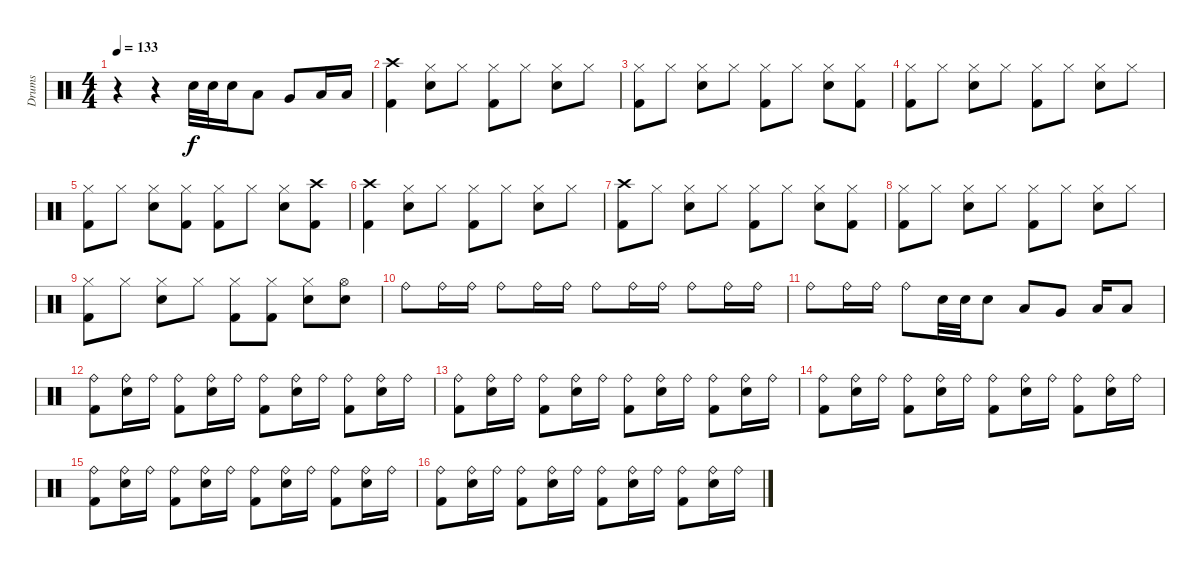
\track ("Drums" "Drums") {instrument percussion}
\staff {score}
\articulation defaults
\ts (4 4)
\tempo 133
\clef neutral
\ks c
r.4{dy f} r.4 "Electric Snare (hit)".32 "Electric Snare (hit)".32 "Electric Snare (hit)".16 "Low Tom (hit)".8 "Very Low Tom (hit)".8 "Low Floor Tom (hit)".16 "Low Floor Tom (hit)".16 |
("Kick (hit) 2" "Crash high (hit)").4 ("Electric Snare (hit)" "Hi-Hat (closed)").8 "Hi-Hat (closed)".8 ("Kick (hit) 2" "Hi-Hat (closed)").8 "Hi-Hat (closed)".8 ("Electric Snare (hit)" "Hi-Hat (closed)").8 "Hi-Hat (closed)".8 |
("Kick (hit) 2" "Hi-Hat (closed)").8 "Hi-Hat (closed)".8 ("Electric Snare (hit)" "Hi-Hat (closed)").8 "Hi-Hat (closed)".8 ("Kick (hit) 2" "Hi-Hat (closed)").8 "Hi-Hat (closed)".8 ("Electric Snare (hit)" "Hi-Hat (closed)").8 ("Kick (hit) 2" "Hi-Hat (closed)").8 |
("Kick (hit) 2" "Hi-Hat (closed)").8 "Hi-Hat (closed)".8 ("Electric Snare (hit)" "Hi-Hat (closed)").8 "Hi-Hat (closed)".8 ("Kick (hit) 2" "Hi-Hat (closed)").8 "Hi-Hat (closed)".8 ("Electric Snare (hit)" "Hi-Hat (closed)").8 "Hi-Hat (closed)".8 |
("Kick (hit) 2" "Hi-Hat (closed)").8 "Hi-Hat (closed)".8 ("Electric Snare (hit)" "Hi-Hat (closed)").8 ("Kick (hit) 2" "Hi-Hat (closed)").8 ("Kick (hit) 2" "Hi-Hat (closed)").8 "Hi-Hat (closed)".8 ("Electric Snare (hit)" "Hi-Hat (closed)").8 ("Kick (hit) 2" "Crash high (hit)").8 |
("Kick (hit) 2" "Crash high (hit)").4 ("Electric Snare (hit)" "Hi-Hat (closed)").8 "Hi-Hat (closed)".8 ("Kick (hit) 2" "Hi-Hat (closed)").8 "Hi-Hat (closed)".8 ("Electric Snare (hit)" "Hi-Hat (closed)").8 "Hi-Hat (closed)".8 |
("Kick (hit) 2" "Crash high (hit)").8 "Hi-Hat (closed)".8 ("Electric Snare (hit)" "Hi-Hat (closed)").8 "Hi-Hat (closed)".8 ("Kick (hit) 2" "Hi-Hat (closed)").8 "Hi-Hat (closed)".8 ("Electric Snare (hit)" "Hi-Hat (closed)").8 ("Kick (hit) 2" "Hi-Hat (closed)").8 |
("Kick (hit) 2" "Hi-Hat (closed)").8 "Hi-Hat (closed)".8 ("Electric Snare (hit)" "Hi-Hat (closed)").8 "Hi-Hat (closed)".8 ("Kick (hit) 2" "Hi-Hat (closed)").8 "Hi-Hat (closed)".8 ("Electric Snare (hit)" "Hi-Hat (closed)").8 "Hi-Hat (closed)".8 |
("Kick (hit) 2" "Hi-Hat (closed)").8 "Hi-Hat (closed)".8 ("Electric Snare (hit)" "Hi-Hat (closed)").8 "Hi-Hat (closed)".8 ("Kick (hit) 2" "Hi-Hat (closed)").8 ("Kick (hit) 2" "Hi-Hat (closed)").8 ("Electric Snare (hit)" "Hi-Hat (closed)").8 ("Electric Snare (hit)" "Hi-Hat (open)").8 |
"Ride (bell)".8 "Ride (bell)".16 "Ride (bell)".16 "Ride (bell)".8 "Ride (bell)".16 "Ride (bell)".16 "Ride (bell)".8 "Ride (bell)".16 "Ride (bell)".16 "Ride (bell)".8 "Ride (bell)".16 "Ride (bell)".16 |
"Ride (bell)".8 "Ride (bell)".16 "Ride (bell)".16 "Ride (bell)".8 "Electric Snare (hit)".32 "Electric Snare (hit)".32 "Electric Snare (hit)".8 "Low Tom (hit)".8 "Very Low Tom (hit)".8 "Low Floor Tom (hit)".16 "Low Floor Tom (hit)".8 |
("Ride (bell)" "Kick (hit) 2").8 ("Ride (bell)" "Electric Snare (hit)").16 "Ride (bell)".16 ("Ride (bell)" "Kick (hit) 2").8 ("Ride (bell)" "Electric Snare (hit)").16 "Ride (bell)".16 ("Ride (bell)" "Kick (hit) 2").8 ("Ride (bell)" "Electric Snare (hit)").16 "Ride (bell)".16 ("Ride (bell)" "Kick (hit) 2").8 ("Ride (bell)" "Electric Snare (hit)").16 "Ride (bell)".16 |
("Ride (bell)" "Kick (hit) 2").8 ("Ride (bell)" "Electric Snare (hit)").16 "Ride (bell)".16 ("Ride (bell)" "Kick (hit) 2").8 ("Ride (bell)" "Electric Snare (hit)").16 "Ride (bell)".16 ("Ride (bell)" "Kick (hit) 2").8 ("Ride (bell)" "Electric Snare (hit)").16 "Ride (bell)".16 ("Ride (bell)" "Kick (hit) 2").8 ("Ride (bell)" "Electric Snare (hit)").16 "Ride (bell)".16 |
("Ride (bell)" "Kick (hit) 2").8 ("Ride (bell)" "Electric Snare (hit)").16 "Ride (bell)".16 ("Ride (bell)" "Kick (hit) 2").8 ("Ride (bell)" "Electric Snare (hit)").16 "Ride (bell)".16 ("Ride (bell)" "Kick (hit) 2").8 ("Ride (bell)" "Electric Snare (hit)").16 "Ride (bell)".16 ("Ride (bell)" "Kick (hit) 2").8 ("Ride (bell)" "Electric Snare (hit)").16 "Ride (bell)".16 |
("Ride (bell)" "Kick (hit) 2").8 ("Ride (bell)" "Electric Snare (hit)").16 "Ride (bell)".16 ("Ride (bell)" "Kick (hit) 2").8 ("Ride (bell)" "Electric Snare (hit)").16 "Ride (bell)".16 ("Ride (bell)" "Kick (hit) 2").8 ("Ride (bell)" "Electric Snare (hit)").16 "Ride (bell)".16 ("Ride (bell)" "Kick (hit) 2").8 ("Ride (bell)" "Electric Snare (hit)").16 "Ride (bell)".16 |
("Ride (bell)" "Kick (hit) 2").8 ("Ride (bell)" "Electric Snare (hit)").16 "Ride (bell)".16 ("Ride (bell)" "Kick (hit) 2").8 ("Ride (bell)" "Electric Snare (hit)").16 "Ride (bell)".16 ("Ride (bell)" "Kick (hit) 2").8 ("Ride (bell)" "Electric Snare (hit)").16 "Ride (bell)".16 ("Ride (bell)" "Kick (hit) 2").8 ("Ride (bell)" "Electric Snare (hit)").16 "Ride (bell)".16
